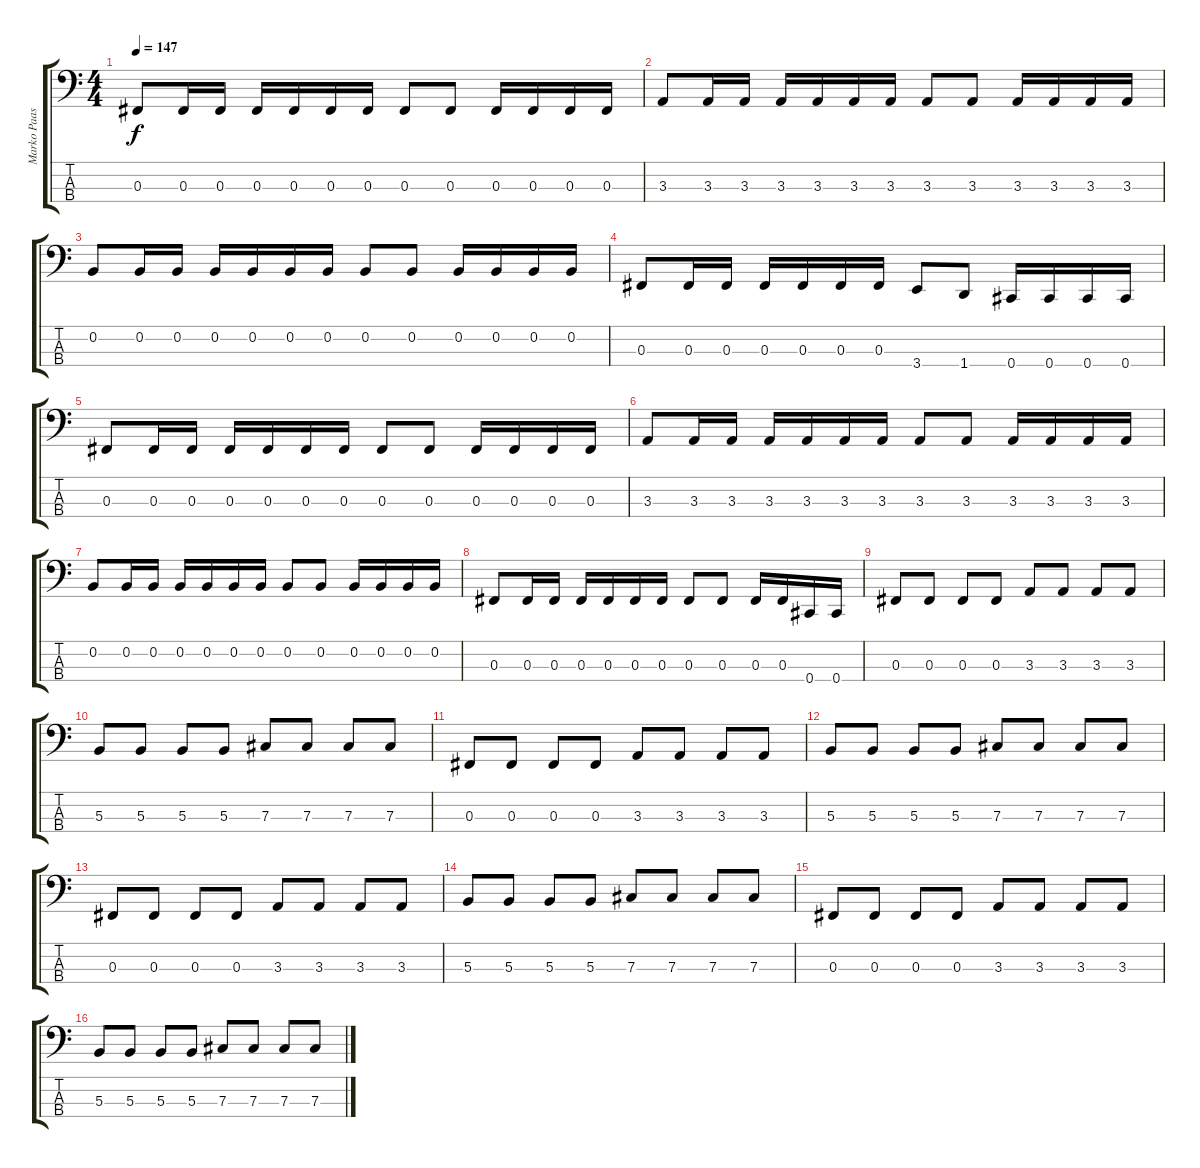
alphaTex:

\track ("Marko Paasikoski" "Marko Paas") {instrument electricbassfinger}
\staff {score tabs}
\tuning (E2 B1 Gb1 Db1) {hide}
\ts (4 4)
\tempo 147
\clef f4
\ks c
0.3.8{dy f} 0.3.16 0.3.16 0.3.16 0.3.16 0.3.16 0.3.16 0.3.8 0.3.8 0.3.16 0.3.16 0.3.16 0.3.16 |
3.3.8 3.3.16 3.3.16 3.3.16 3.3.16 3.3.16 3.3.16 3.3.8 3.3.8 3.3.16 3.3.16 3.3.16 3.3.16 |
0.2.8 0.2.16 0.2.16 0.2.16 0.2.16 0.2.16 0.2.16 0.2.8 0.2.8 0.2.16 0.2.16 0.2.16 0.2.16 |
0.3.8 0.3.16 0.3.16 0.3.16 0.3.16 0.3.16 0.3.16 3.4.8 1.4.8 0.4.16 0.4.16 0.4.16 0.4.16 |
0.3.8 0.3.16 0.3.16 0.3.16 0.3.16 0.3.16 0.3.16 0.3.8 0.3.8 0.3.16 0.3.16 0.3.16 0.3.16 |
3.3.8 3.3.16 3.3.16 3.3.16 3.3.16 3.3.16 3.3.16 3.3.8 3.3.8 3.3.16 3.3.16 3.3.16 3.3.16 |
0.2.8 0.2.16 0.2.16 0.2.16 0.2.16 0.2.16 0.2.16 0.2.8 0.2.8 0.2.16 0.2.16 0.2.16 0.2.16 |
0.3.8 0.3.16 0.3.16 0.3.16 0.3.16 0.3.16 0.3.16 0.3.8 0.3.8 0.3.16 0.3.16 0.4.16 0.4.16 |
0.3.8 0.3.8 0.3.8 0.3.8 3.3.8 3.3.8 3.3.8 3.3.8 |
5.3.8 5.3.8 5.3.8 5.3.8 7.3.8 7.3.8 7.3.8 7.3.8 |
0.3.8 0.3.8 0.3.8 0.3.8 3.3.8 3.3.8 3.3.8 3.3.8 |
5.3.8 5.3.8 5.3.8 5.3.8 7.3.8 7.3.8 7.3.8 7.3.8 |
0.3.8 0.3.8 0.3.8 0.3.8 3.3.8 3.3.8 3.3.8 3.3.8 |
5.3.8 5.3.8 5.3.8 5.3.8 7.3.8 7.3.8 7.3.8 7.3.8 |
0.3.8 0.3.8 0.3.8 0.3.8 3.3.8 3.3.8 3.3.8 3.3.8 |
5.3.8 5.3.8 5.3.8 5.3.8 7.3.8 7.3.8 7.3.8 7.3.8
